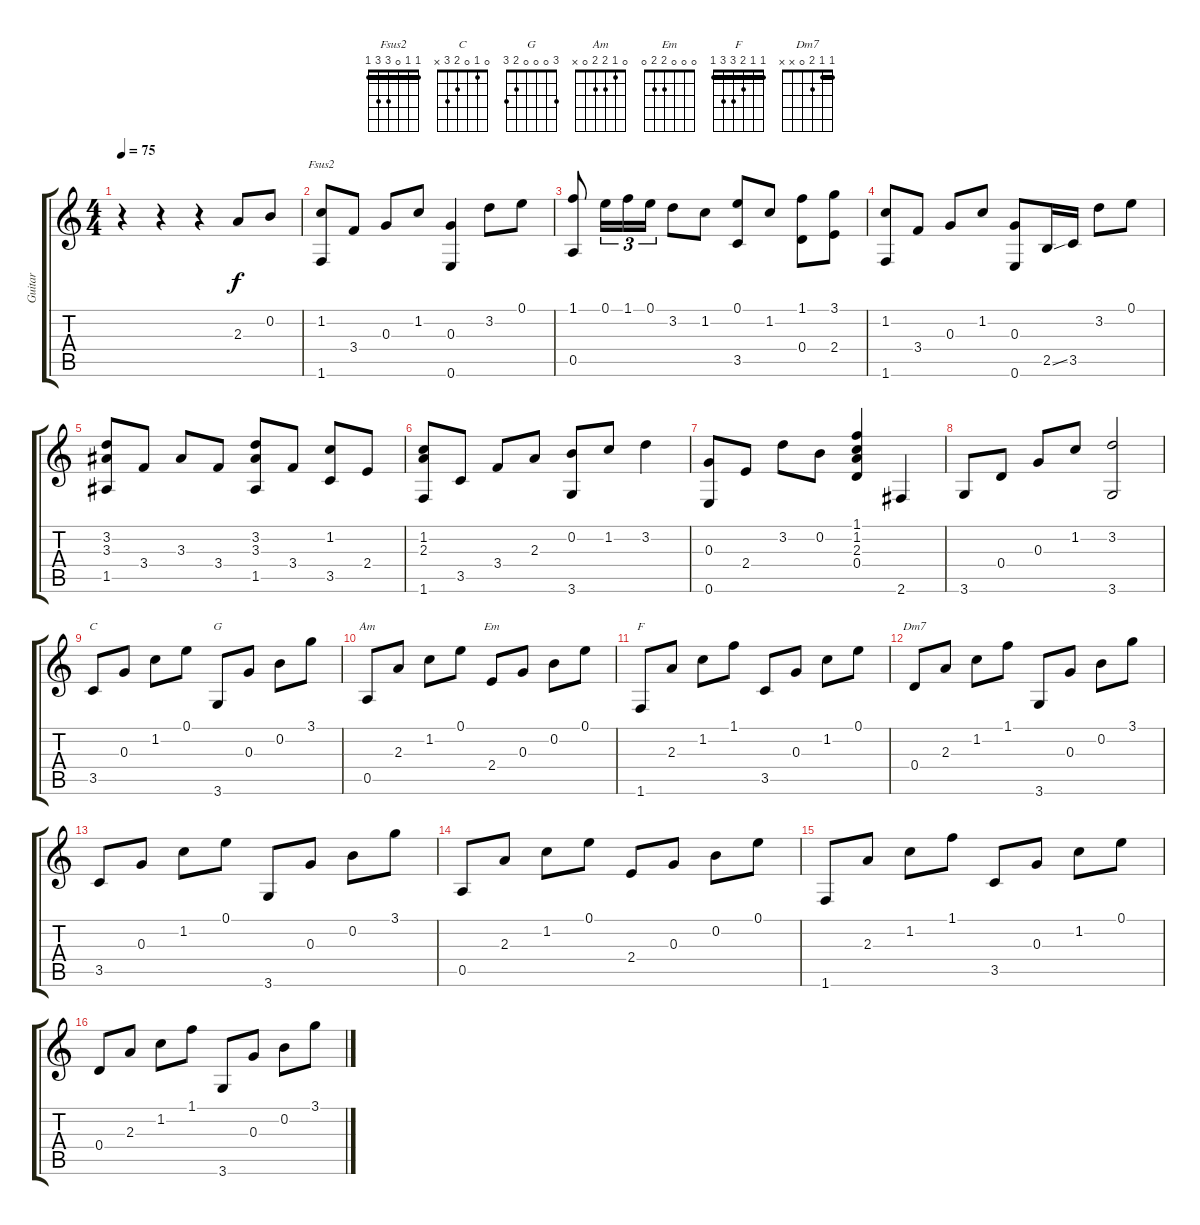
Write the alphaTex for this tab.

\track ("Guitar" "Guitar") {instrument acousticguitarnylon}
\staff {score tabs}
\tuning (E4 B3 G3 D3 A2 E2) {hide}
\chord ("Fsus2" 1 1 0 3 3 1) {barre 1}
\chord ("C" 0 1 0 2 3 x)
\chord ("G" 3 0 0 0 2 3)
\chord ("Am" 0 1 2 2 0 x)
\chord ("Em" 0 0 0 2 2 0)
\chord ("F" 1 1 2 3 3 1) {barre 1}
\chord ("Dm7" 1 1 2 0 x x) {barre 1}
\ts (4 4)
\tempo 75
\clef g2
\ks c
r.4{dy f instrument acousticguitarnylon} r.4 r.4 2.3.8 0.2.8 |
(1.2 1.6).8{ch "Fsus2"} 3.4.8 0.3.8 1.2.8 (0.3 0.6).4 3.2.8 0.1.8 |
(1.1 0.5).8 0.1.16{tu (3 2)} 1.1.16{tu (3 2)} 0.1.16{tu (3 2)} 3.2.8 1.2.8 (0.1 3.5).8 1.2.8 (1.1 0.4).8 (3.1 2.4).8 |
(1.2 1.6).8 3.4.8 0.3.8 1.2.8 (0.3 0.6).8 2.5{ss}.16 3.5.16 3.2.8 0.1.8 |
(3.2 3.3 1.5).8 3.4.8 3.3.8 3.4.8 (3.2 3.3 1.5).8 3.4.8 (1.2 3.5).8 2.4.8 |
(1.2 2.3 1.6).8 3.5.8 3.4.8 2.3.8 (0.2 3.6).8 1.2.8 3.2.4 |
(0.3 0.6).8 2.4.8 3.2.8 0.2.8 (1.1 1.2 2.3 0.4).4 2.6.4 |
3.6.8 0.4.8 0.3.8 1.2.8 (3.2 3.6).2 |
3.5.8{ch "C"} 0.3.8 1.2.8 0.1.8 3.6.8{ch "G"} 0.3.8 0.2.8 3.1.8 |
0.5.8{ch "Am"} 2.3.8 1.2.8 0.1.8 2.4.8{ch "Em"} 0.3.8 0.2.8 0.1.8 |
1.6.8{ch "F"} 2.3.8 1.2.8 1.1.8 3.5.8 0.3.8 1.2.8 0.1.8 |
0.4.8{ch "Dm7"} 2.3.8 1.2.8 1.1.8 3.6.8 0.3.8 0.2.8 3.1.8 |
3.5.8 0.3.8 1.2.8 0.1.8 3.6.8 0.3.8 0.2.8 3.1.8 |
0.5.8 2.3.8 1.2.8 0.1.8 2.4.8 0.3.8 0.2.8 0.1.8 |
1.6.8 2.3.8 1.2.8 1.1.8 3.5.8 0.3.8 1.2.8 0.1.8 |
0.4.8 2.3.8 1.2.8 1.1.8 3.6.8 0.3.8 0.2.8 3.1.8
